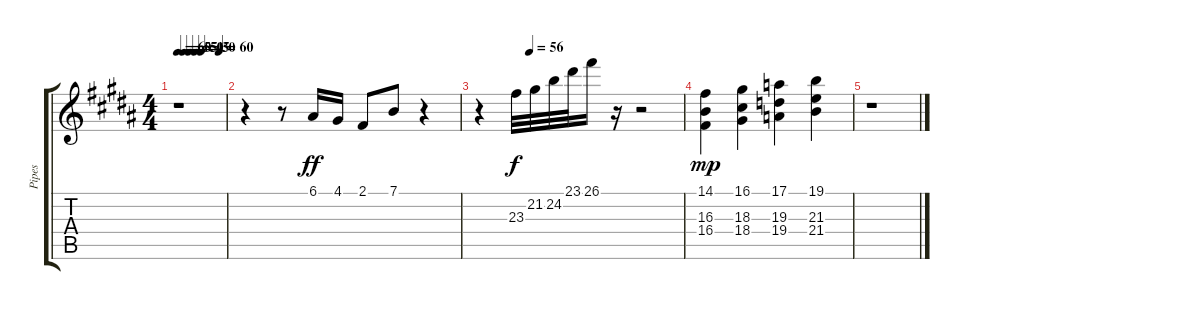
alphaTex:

\track ("Pipes" "Pipes") {instrument clarinet}
\staff {score tabs}
\tuning (E4 B3 G3 D3 A2 E2) {hide}
\ts (4 4)
\tempo 60
\tempo (55 0.125)
\tempo (50 0.25)
\tempo (45 0.375)
\tempo (30 0.5)
\tempo (60 0.875)
\clef g2
\ks g#minor
r.1{dy mp} |
r.4 r.8 6.1.16{dy ff} 4.1.16 2.1.8 7.1.8 r.4 |
\tempo (56 0.25)
r.4 23.3.32{dy f} 21.2.32 24.2.32 23.1.32 26.1.16 r.16 r.2 |
(14.1 16.3 16.4).4{dy mp} (16.1 18.3 18.4).4 (17.1 19.3 19.4).4 (19.1 21.3 21.4).4 |
r.1
